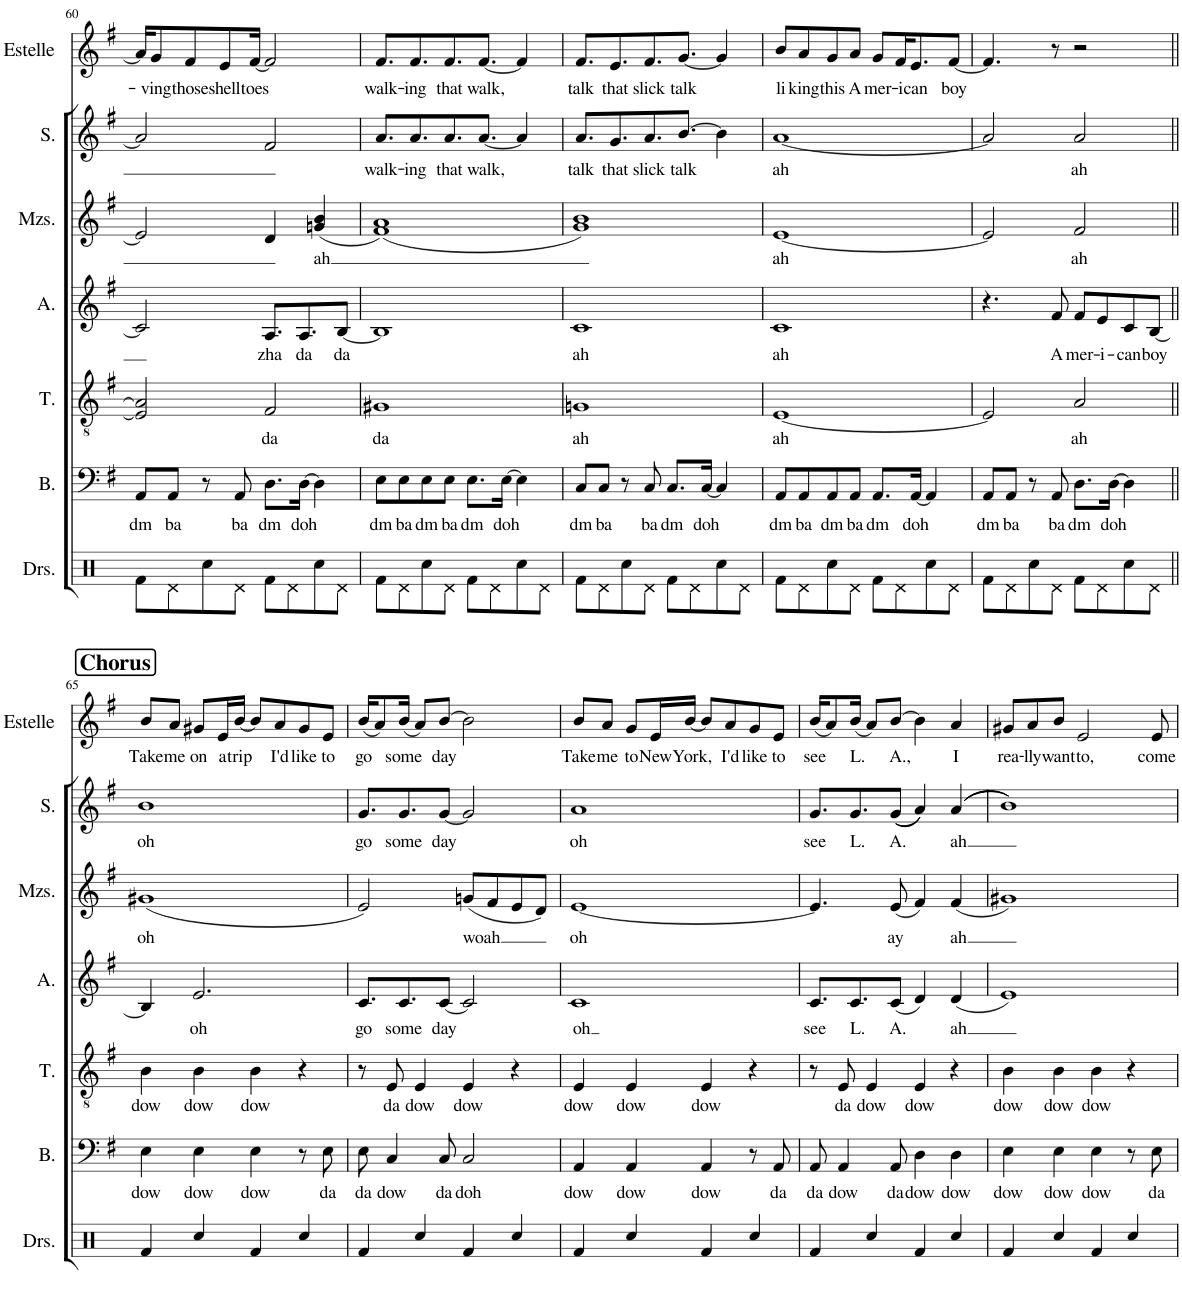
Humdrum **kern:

**kern	**text	**kern	**text	**kern	**text	**kern	**text	**kern	**text	**kern	**text
*part6	*part6	*part5	*part5	*part4	*part4	*part3	*part3	*part2	*part2	*part1	*part1
*staff6	*staff6	*staff5	*staff5	*staff4	*staff4	*staff3	*staff3	*staff2	*staff2	*staff1	*staff1
*I"Bass	*	*I"Tenor	*	*I"Alto	*	*I"Mezzo-soprano	*	*I"Soprano	*	*I"Estelle	*
*I'B.	*	*I'T.	*	*I'A.	*	*I'Mzs.	*	*I'S.	*	*I'Estelle	*
!!LO:PB:g=z
*clefF4	*	*clefGv2	*	*clefG2	*	*clefG2	*	*clefG2	*	*clefG2	*
*k[f#]	*	*k[f#]	*	*k[f#]	*	*k[f#]	*	*k[f#]	*	*k[f#]	*
*M4/4	*	*M4/4	*	*M4/4	*	*M4/4	*	*M4/4	*	*M4/4	*
=60	=60	=60	=60	=60	=60	=60	=60	=60	=60	=60	=60
!	!LO:LY:b	!	!	!	!	!	!	!	!	!	!
8AA/L	dm	2E/] 2A/]	.	2c/]	.	2e/]	.	2a/]	.	16a/KL]	.
!	!	!	!	!	!	!	!	!	!	!	!LO:LY:b
.	.	.	.	.	.	.	.	.	.	8g/	-ving
!	!LO:LY:b	!	!	!	!	!	!	!	!	!	!
8AA/J	ba	.	.	.	.	.	.	.	.	.	.
!	!	!	!	!	!	!	!	!	!	!	!LO:LY:b
.	.	.	.	.	.	.	.	.	.	8f#/	those
8r	.	.	.	.	.	.	.	.	.	.	.
!	!	!	!	!	!	!	!	!	!	!	!LO:LY:b
.	.	.	.	.	.	.	.	.	.	8e/	shell
!	!LO:LY:b	!	!	!	!	!	!	!	!	!	!
8AA/	ba	.	.	.	.	.	.	.	.	.	.
!	!	!	!	!	!	!	!	!	!	!	!LO:LY:b
.	.	.	.	.	.	.	.	.	.	[16f#/Jk	toes
!	!LO:LY:b	!	!LO:LY:b	!	!LO:LY:b	!	!	!	!	!	!
8.D\L	dm	2F#/	da	8.A/L	zha	4d/	.	2f#/	.	2f#/]	.
!	!LO:LY:b	!	!	!	!LO:LY:b	!	!	!	!	!	!
[16D\Jk	doh	.	.	8.A/	da	.	.	.	.	.	.
!	!	!	!	!	!	!	!LO:LY:b	!	!	!	!
4D\]	.	.	.	.	.	(4gn/ 4b/	ah	.	.	.	.
!	!	!	!	!	!LO:LY:b	!	!	!	!	!	!
.	.	.	.	[8B/J	da	.	.	.	.	.	.
=61	=61	=61	=61	=61	=61	=61	=61	=61	=61	=61	=61
!	!LO:LY:b	!	!LO:LY:b	!	!	!	!	!	!LO:LY:b	!	!LO:LY:b
8E\L	dm	1G#X	da	1B]	.	(1f# 1a)	.	8.a/L	walk-	8.f#/L	walk-
!	!LO:LY:b	!	!	!	!	!	!	!	!	!	!
8E\	ba	.	.	.	.	.	.	.	.	.	.
!	!	!	!	!	!	!	!	!	!LO:LY:b	!	!LO:LY:b
.	.	.	.	.	.	.	.	8.a/	-ing	8.f#/	-ing
!	!LO:LY:b	!	!	!	!	!	!	!	!	!	!
8E\	dm	.	.	.	.	.	.	.	.	.	.
!	!LO:LY:b	!	!	!	!	!	!	!	!LO:LY:b	!	!LO:LY:b
8E\J	ba	.	.	.	.	.	.	8.a/	that	8.f#/	that
!	!LO:LY:b	!	!	!	!	!	!	!	!	!	!
8.E\L	dm	.	.	.	.	.	.	.	.	.	.
!	!	!	!	!	!	!	!	!	!LO:LY:b	!	!LO:LY:b
.	.	.	.	.	.	.	.	[8.a/J	walk,	[8.f#/J	walk,
!	!LO:LY:b	!	!	!	!	!	!	!	!	!	!
[16E\Jk	doh	.	.	.	.	.	.	.	.	.	.
4E\]	.	.	.	.	.	.	.	4a/]	.	4f#/]	.
=62	=62	=62	=62	=62	=62	=62	=62	=62	=62	=62	=62
!	!LO:LY:b	!	!LO:LY:b	!	!LO:LY:b	!	!	!	!LO:LY:b	!	!LO:LY:b
8C/L	dm	1Gn	ah	1c	ah	1g 1b)	.	8.a/L	talk	8.f#/L	talk
!	!LO:LY:b	!	!	!	!	!	!	!	!	!	!
8C/J	ba	.	.	.	.	.	.	.	.	.	.
!	!	!	!	!	!	!	!	!	!LO:LY:b	!	!LO:LY:b
.	.	.	.	.	.	.	.	8.g/	that	8.e/	that
8r	.	.	.	.	.	.	.	.	.	.	.
!	!LO:LY:b	!	!	!	!	!	!	!	!LO:LY:b	!	!LO:LY:b
8C/	ba	.	.	.	.	.	.	8.a/	slick	8.f#/	slick
!	!LO:LY:b	!	!	!	!	!	!	!	!	!	!
8.C/L	dm	.	.	.	.	.	.	.	.	.	.
!	!	!	!	!	!	!	!	!	!LO:LY:b	!	!LO:LY:b
.	.	.	.	.	.	.	.	[8.b/J	talk	[8.g/J	talk
!	!LO:LY:b	!	!	!	!	!	!	!	!	!	!
[16C/Jk	doh	.	.	.	.	.	.	.	.	.	.
4C/]	.	.	.	.	.	.	.	4b\]	.	4g/]	.
=63	=63	=63	=63	=63	=63	=63	=63	=63	=63	=63	=63
!	!LO:LY:b	!	!LO:LY:b	!	!LO:LY:b	!	!LO:LY:b	!	!LO:LY:b	!	!LO:LY:b
8AA/L	dm	[1E	ah	1c	ah	[1e	ah	[1a	ah	8b/L	li-
!	!LO:LY:b	!	!	!	!	!	!	!	!	!	!LO:LY:b
8AA/	ba	.	.	.	.	.	.	.	.	8a/	-king
!	!LO:LY:b	!	!	!	!	!	!	!	!	!	!LO:LY:b
8AA/	dm	.	.	.	.	.	.	.	.	8g/	this
!	!LO:LY:b	!	!	!	!	!	!	!	!	!	!LO:LY:b
8AA/J	ba	.	.	.	.	.	.	.	.	8a/J	A-
!	!LO:LY:b	!	!	!	!	!	!	!	!	!	!LO:LY:b
8.AA/L	dm	.	.	.	.	.	.	.	.	8g/L	-mer-
!	!	!	!	!	!	!	!	!	!	!	!LO:LY:b
.	.	.	.	.	.	.	.	.	.	16f#/K	-i-
!	!LO:LY:b	!	!	!	!	!	!	!	!	!	!LO:LY:b
[16AA/Jk	doh	.	.	.	.	.	.	.	.	8.e/	-can
4AA/]	.	.	.	.	.	.	.	.	.	.	.
!	!	!	!	!	!	!	!	!	!	!	!LO:LY:b
.	.	.	.	.	.	.	.	.	.	[8f#/J	boy
=64	=64	=64	=64	=64	=64	=64	=64	=64	=64	=64	=64
!	!LO:LY:b	!	!	!	!	!	!	!	!	!	!
8AA/L	dm	2E/]	.	4.r	.	2e/]	.	2a/]	.	4.f#/]	.
!	!LO:LY:b	!	!	!	!	!	!	!	!	!	!
8AA/J	ba	.	.	.	.	.	.	.	.	.	.
8r	.	.	.	.	.	.	.	.	.	.	.
!	!LO:LY:b	!	!	!	!LO:LY:b	!	!	!	!	!	!
8AA/	ba	.	.	8f#/	A-	.	.	.	.	8r	.
!	!LO:LY:b	!	!LO:LY:b	!	!LO:LY:b	!	!LO:LY:b	!	!LO:LY:b	!	!
8.D\L	dm	2A/	ah	8f#/L	-mer-	2f#/	ah	2a/	ah	2r	.
!	!	!	!	!	!LO:LY:b	!	!	!	!	!	!
.	.	.	.	8e/	-i-	.	.	.	.	.	.
!	!LO:LY:b	!	!	!	!	!	!	!	!	!	!
[16D\Jk	doh	.	.	.	.	.	.	.	.	.	.
!	!	!	!	!	!LO:LY:b	!	!	!	!	!	!
4D\]	.	.	.	8c/	-can	.	.	.	.	.	.
!	!	!	!	!	!LO:LY:b	!	!	!	!	!	!
.	.	.	.	[8B/J	boy	.	.	.	.	.	.
!!LO:LB:g=z
!!LO:REH:place=s1:a:B:cj:fs=14:t=Chorus
=65||	=65||	=65||	=65||	=65||	=65||	=65||	=65||	=65||	=65||	=65||	=65||
!	!LO:LY:b	!	!LO:LY:b	!	!	!	!LO:LY:b	!	!LO:LY:b	!	!LO:LY:b
4E\	dow	4B\	dow	4B/]	.	(1g#X	oh	1b	oh	8b/L	Take
!	!	!	!	!	!	!	!	!	!	!	!LO:LY:b
.	.	.	.	.	.	.	.	.	.	8a/J	me
!	!LO:LY:b	!	!LO:LY:b	!	!LO:LY:b	!	!	!	!	!	!LO:LY:b
4E\	dow	4B\	dow	2.e/	oh	.	.	.	.	8g#X/L	on
!	!	!	!	!	!	!	!	!	!	!	!LO:LY:b
.	.	.	.	.	.	.	.	.	.	16e/L	a
!	!	!	!	!	!	!	!	!	!	!	!LO:LY:b
.	.	.	.	.	.	.	.	.	.	[16b/JJ	trip
!	!LO:LY:b	!	!LO:LY:b	!	!	!	!	!	!	!	!
4E\	dow	4B\	dow	.	.	.	.	.	.	8b/L]	.
!	!	!	!	!	!	!	!	!	!	!	!LO:LY:b
.	.	.	.	.	.	.	.	.	.	8a/	I'd
!	!	!	!	!	!	!	!	!	!	!	!LO:LY:b
8r	.	4r	.	.	.	.	.	.	.	8g#/	like
!	!LO:LY:b	!	!	!	!	!	!	!	!	!	!LO:LY:b
8E\	da	.	.	.	.	.	.	.	.	8e/J	to
=66	=66	=66	=66	=66	=66	=66	=66	=66	=66	=66	=66
!	!LO:LY:b	!	!	!	!LO:LY:b	!	!	!	!LO:LY:b	!	!LO:LY:b
8E\	da	8r	.	8.c/L	go	2e/)	.	8.g/L	go	(16b/KL	go
.	.	.	.	.	.	.	.	.	.	8a/)	.
!	!LO:LY:b	!	!LO:LY:b	!	!	!	!	!	!	!	!
4C/	dow	8E/	da	.	.	.	.	.	.	.	.
!	!	!	!	!	!LO:LY:b	!	!	!	!LO:LY:b	!	!LO:LY:b
.	.	.	.	8.c/	some	.	.	8.g/	some	(16b/Jk	some
!	!	!	!LO:LY:b	!	!	!	!	!	!	!	!
.	.	4E/	dow	.	.	.	.	.	.	8a/L)	.
!	!LO:LY:b	!	!	!	!LO:LY:b	!	!	!	!LO:LY:b	!	!LO:LY:b
8C/	da	.	.	[8c/J	day	.	.	[8g/J	day	[8b/J	day
!	!LO:LY:b	!	!LO:LY:b	!	!	!	!LO:LY:b	!	!	!	!
2C/	doh	4E/	dow	2c/]	.	(8gn/L	woah	2g/]	.	2b\]	.
.	.	.	.	.	.	8f#/	.	.	.	.	.
.	.	4r	.	.	.	8e/	.	.	.	.	.
.	.	.	.	.	.	8d/J)	.	.	.	.	.
=67	=67	=67	=67	=67	=67	=67	=67	=67	=67	=67	=67
!	!LO:LY:b	!	!LO:LY:b	!	!LO:LY:b	!	!LO:LY:b	!	!LO:LY:b	!	!LO:LY:b
4AA/	dow	4E/	dow	1c	oh	[1e	oh	1a	oh	8b/L	Take
!	!	!	!	!	!	!	!	!	!	!	!LO:LY:b
.	.	.	.	.	.	.	.	.	.	8a/J	me
!	!LO:LY:b	!	!LO:LY:b	!	!	!	!	!	!	!	!LO:LY:b
4AA/	dow	4E/	dow	.	.	.	.	.	.	8g/L	to
!	!	!	!	!	!	!	!	!	!	!	!LO:LY:b
.	.	.	.	.	.	.	.	.	.	16e/L	New
!	!	!	!	!	!	!	!	!	!	!	!LO:LY:b
.	.	.	.	.	.	.	.	.	.	[16b/JJ	York,
!	!LO:LY:b	!	!LO:LY:b	!	!	!	!	!	!	!	!
4AA/	dow	4E/	dow	.	.	.	.	.	.	8b/L]	.
!	!	!	!	!	!	!	!	!	!	!	!LO:LY:b
.	.	.	.	.	.	.	.	.	.	8a/	I'd
!	!	!	!	!	!	!	!	!	!	!	!LO:LY:b
8r	.	4r	.	.	.	.	.	.	.	8g/	like
!	!LO:LY:b	!	!	!	!	!	!	!	!	!	!LO:LY:b
8AA/	da	.	.	.	.	.	.	.	.	8e/J	to
=68	=68	=68	=68	=68	=68	=68	=68	=68	=68	=68	=68
!	!LO:LY:b	!	!	!	!LO:LY:b	!	!	!	!LO:LY:b	!	!LO:LY:b
8AA/	da	8r	.	8.c/L	see	4.e/]	.	8.g/L	see	(16b/KL	see
.	.	.	.	.	.	.	.	.	.	8a/)	.
!	!LO:LY:b	!	!LO:LY:b	!	!	!	!	!	!	!	!
4AA/	dow	8E/	da	.	.	.	.	.	.	.	.
!	!	!	!	!	!LO:LY:b	!	!	!	!LO:LY:b	!	!LO:LY:b
.	.	.	.	8.c/	L.	.	.	8.g/	L.	(16b/Jk	L.
!	!	!	!LO:LY:b	!	!	!	!	!	!	!	!
.	.	4E/	dow	.	.	.	.	.	.	8a/L)	.
!	!LO:LY:b	!	!	!	!LO:LY:b	!	!LO:LY:b	!	!LO:LY:b	!	!LO:LY:b
8AA/	da	.	.	(8c/J	A.	(8e/	ay	(((8g/J	A.	[8b/J	A.,
!	!LO:LY:b	!	!LO:LY:b	!	!	!	!	!	!	!	!
4D\	dow	4E/	dow	4d/)	.	4f#/)	.	4a/)))	.	4b\]	.
!	!LO:LY:b	!	!	!	!LO:LY:b	!	!LO:LY:b	!	!LO:LY:b	!	!LO:LY:b
4D\	dow	4r	.	(4d/	ah	(4f#/	ah	(((4a/	ah	4a/	I
=69	=69	=69	=69	=69	=69	=69	=69	=69	=69	=69	=69
!	!LO:LY:b	!	!LO:LY:b	!	!	!	!	!	!	!	!LO:LY:b
4E\	dow	4B\	dow	1e)	.	1g#X)	.	1b)))	.	8g#X/L	rea-
!	!	!	!	!	!	!	!	!	!	!	!LO:LY:b
.	.	.	.	.	.	.	.	.	.	8a/	-lly
!	!LO:LY:b	!	!LO:LY:b	!	!	!	!	!	!	!	!LO:LY:b
4E\	dow	4B\	dow	.	.	.	.	.	.	8b/J	want
!	!	!	!	!	!	!	!	!	!	!	!LO:LY:b
.	.	.	.	.	.	.	.	.	.	2e/	to,
!	!LO:LY:b	!	!LO:LY:b	!	!	!	!	!	!	!	!
4E\	dow	4B\	dow	.	.	.	.	.	.	.	.
8r	.	4r	.	.	.	.	.	.	.	.	.
!	!LO:LY:b	!	!	!	!	!	!	!	!	!	!LO:LY:b
8E\	da	.	.	.	.	.	.	.	.	8e/	come
=	=	=	=	=	=	=	=	=	=	=	=
*-	*-	*-	*-	*-	*-	*-	*-	*-	*-	*-	*-
